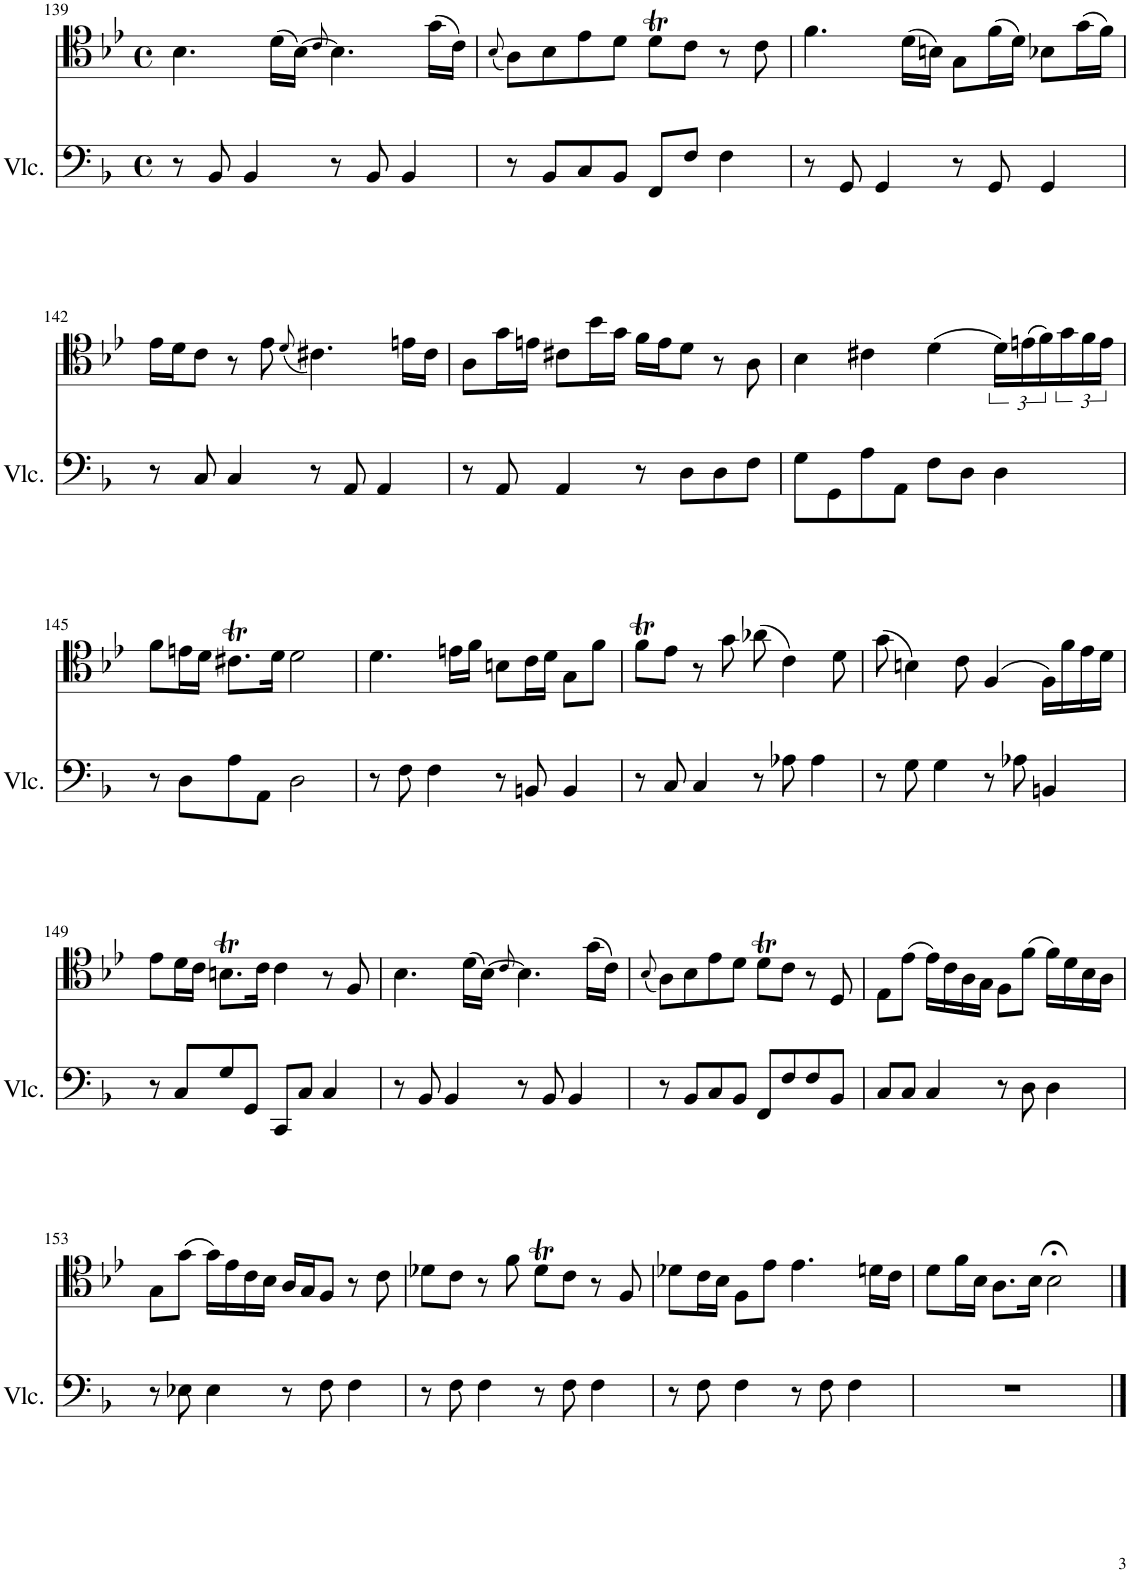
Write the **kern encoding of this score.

**kern	**kern
*part2	*part1
*staff2	*staff1
*I"Violoncello	*I"Basso
*I'Vlc.	*
!!LO:PB:g=z
*clefF4	*clefC4
*k[b-]	*k[b-e-]
*M4/4	*M4/4
*met(c)	*met(c)
=139	=139
8r	4.B-\
8BB-/	.
4BB-/	.
.	(16d\LL
.	[16B-\JJ)
.	8qc/
8r	4.B-\]
8BB-/	.
4BB-/	.
.	(16g\LL
.	16c\JJ)
=140	=140
.	(8qB-/
8r	8A\L)
8BB-/L	8B-\
8C/	8e-\
8BB-/J	8d\J
8FF/L	8dt\L
8F/J	8c\J
4F\	8r
.	8c\
=141	=141
8r	4.f\
8GG/	.
4GG/	.
.	(16d\LL
.	16Bn\JJ)
8r	8G\L
8GG/	(16f\L
.	16d\JJ)
4GG/	8B-X\L
.	(16g\L
.	16f\JJ)
!!LO:LB:g=z
=142	=142
8r	16e-\LL
.	16d\J
8C/	8c\J
4C/	8r
.	8e-\
.	(8qd/
8r	4.c#X\)
8AA/	.
4AA/	.
.	16en\LL
.	16c#\JJ
=143	=143
8r	8A\L
8AA/	16g\L
.	16en\JJ
4AA/	8c#X\L
.	16b-\L
.	16g\JJ
8r	16f\LL
.	16e\J
8D\L	8d\J
8D\	8r
8F\J	8A\
=144	=144
8G\L	4B-\
8GG\	.
8A\	4c#X\
8AA\J	.
8F\L	(4d\
8D\J	.
4D\	24d\LL)
.	(24en\
.	24f\)
.	24g\
.	24f\
.	24e\JJ
!!LO:LB:g=z
=145	=145
8r	8f\L
8D\L	16en\L
.	16d\JJ
8A\	8.c#Xt\L
8AA\J	.
.	16d\Jk
2D\	2d\
=146	=146
8r	4.d\
8F\	.
4F\	.
.	16en\LL
.	16f\JJ
8r	8Bn\L
8BBn/	16c\L
.	16d\JJ
4BB/	8G\L
.	8f\J
=147	=147
8r	8fT\L
8C/	8e-\J
4C/	8r
.	8g\
8r	(8a-X\
8A-X\	4c\)
4A-\	.
.	8d\
=148	=148
8r	(8g\
8G\	4Bn\)
4G\	.
.	8c\
8r	(4F/
8A-X\	.
4BBn/	16F\LL)
.	16f\
.	16e-\
.	16d\JJ
!!LO:LB:g=z
=149	=149
8r	8e-\L
8C/L	16d\L
.	16c\JJ
8G/	8.Bnt\L
8GG/J	.
.	16c\Jk
8CC/L	4c\
8C/J	.
4C/	8r
.	8F/
=150	=150
8r	4.B-\
8BB-/	.
4BB-/	.
.	(16d\LL
.	[16B-\JJ)
.	8qc/
8r	4.B-\]
8BB-/	.
4BB-/	.
.	(16g\LL
.	16c\JJ)
=151	=151
.	(8qB-/
8r	8A\L)
8BB-/L	8B-\
8C/	8e-\
8BB-/J	8d\J
8FF/L	8dt\L
8F/	8c\J
8F/	8r
8BB-/J	8D/
=152	=152
8C/L	8E-\L
8C/J	(8e-\J
4C/	16e-\LL)
.	16c\
.	16A\
.	16G\JJ
8r	8F\L
8D\	(8f\J
4D\	16f\LL)
.	16d\
.	16B-\
.	16A\JJ
!!LO:LB:g=z
=153	=153
8r	8G\L
8E-X\	(8g\J
4E-\	16g\LL)
.	16e-\
.	16c\
.	16B-\JJ
8r	16A/LL
.	16G/J
8F\	8F/J
4F\	8r
.	8c\
=154	=154
8r	8d-X\L
8F\	8c\J
4F\	8r
.	8f\
8r	8d-T\L
8F\	8c\J
4F\	8r
.	8F/
=155	=155
8r	8d-X\L
8F\	16c\L
.	16B-\JJ
4F\	8F\L
.	8e-\J
8r	4.e-\
8F\	.
4F\	.
.	16dn\LL
.	16c\JJ
=156	=156
1r	8d\L
.	16f\L
.	16B-\JJ
.	8.A\L
.	16B-\Jk
.	2B-;<\
==	==
*-	*-
